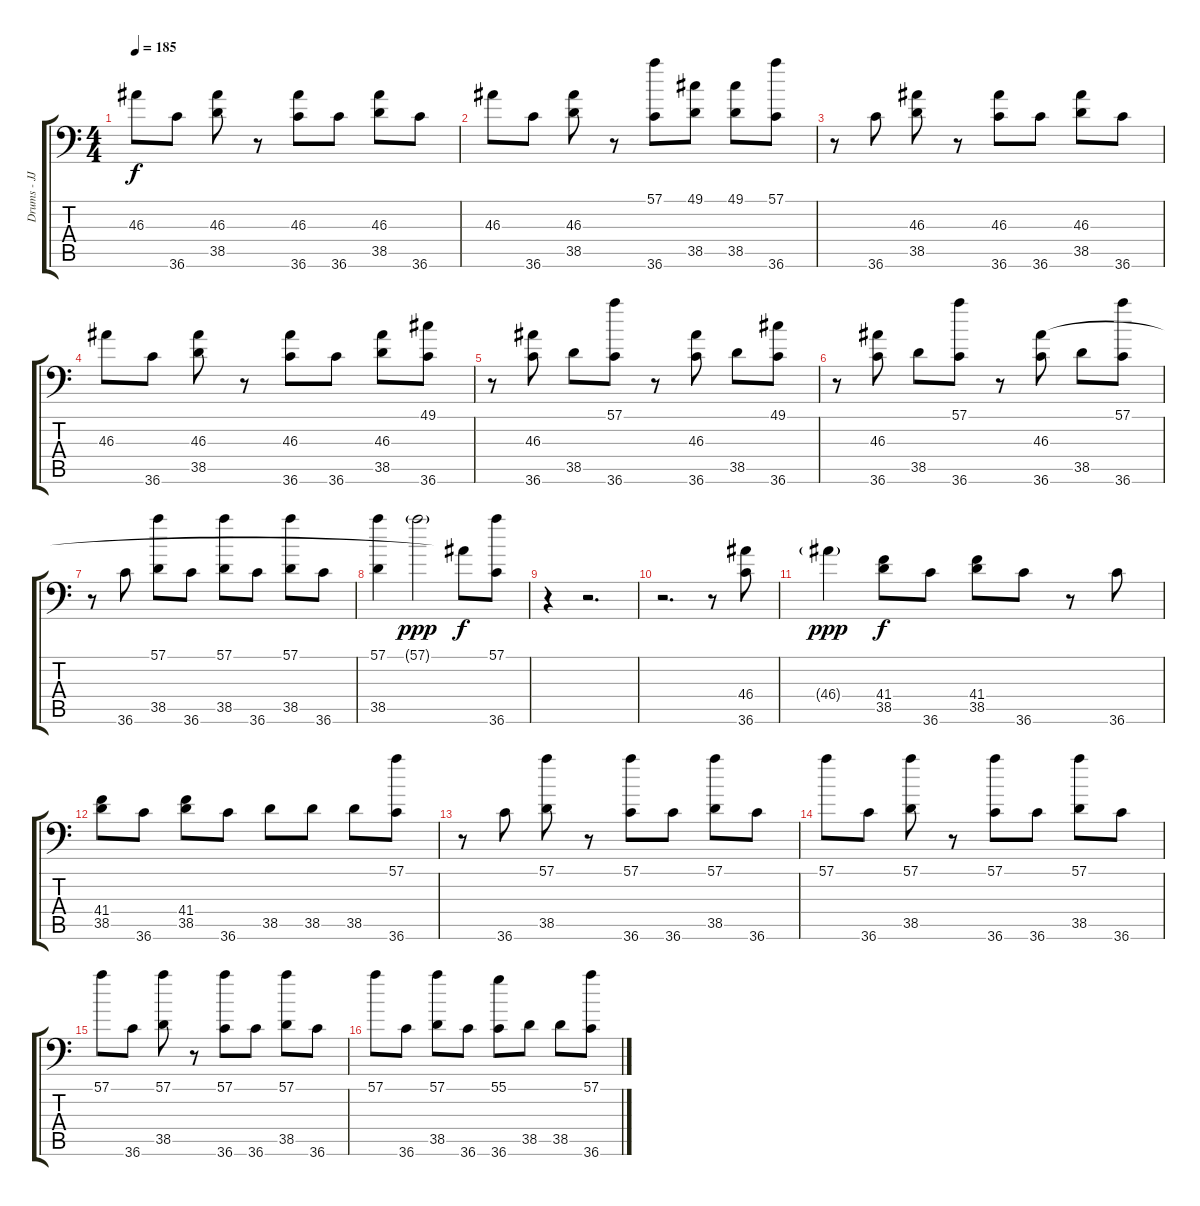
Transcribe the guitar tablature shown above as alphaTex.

\track ("Drums - JJ" "Drums - JJ") {instrument acousticgrandpiano}
\staff {score tabs}
\tuning (C-1 C-1 C-1 C-1 C-1 C-1) {hide}
\ts (4 4)
\tempo 185
\clef f4
\ks c
46.3.8{dy f} 36.6.8 (46.3 38.5).8 r.8 (46.3 36.6).8 36.6.8 (46.3 38.5).8 36.6.8 |
46.3.8 36.6.8 (46.3 38.5).8 r.8 (57.1 36.6).8 (49.1 38.5).8 (49.1 38.5).8 (57.1 36.6).8 |
r.8 36.6.8 (46.3 38.5).8 r.8 (46.3 36.6).8 36.6.8 (46.3 38.5).8 36.6.8 |
46.3.8 36.6.8 (46.3 38.5).8 r.8 (46.3 36.6).8 36.6.8 (46.3 38.5).8 (49.1 36.6).8 |
r.8 (46.3 36.6).8 38.5.8 (57.1 36.6).8 r.8 (46.3 36.6).8 38.5.8 (49.1 36.6).8 |
r.8 (46.3 36.6).8 38.5.8 (57.1 36.6).8 r.8 (46.3 36.6).8 38.5.8 (57.1 36.6).8 |
r.8 36.6.8 (57.1 38.5).8 36.6.8 (57.1 38.5).8 36.6.8 (57.1 38.5).8 36.6.8 |
(57.1 38.5).4 57.1{g}.2{dy ppp} 46.3{t}.8{dy f} (57.1 36.6).8 |
r.4 r.2{d} |
r.2{d} r.8 (46.4 36.6).8 |
46.4{g}.4{dy ppp} (41.4 38.5).8{dy f} 36.6.8 (41.4 38.5).8 36.6.8 r.8 36.6.8 |
(41.4 38.5).8 36.6.8 (41.4 38.5).8 36.6.8 38.5.8 38.5.8 38.5.8 (57.1 36.6).8 |
r.8 36.6.8 (57.1 38.5).8 r.8 (57.1 36.6).8 36.6.8 (57.1 38.5).8 36.6.8 |
57.1.8 36.6.8 (57.1 38.5).8 r.8 (57.1 36.6).8 36.6.8 (57.1 38.5).8 36.6.8 |
57.1.8 36.6.8 (57.1 38.5).8 r.8 (57.1 36.6).8 36.6.8 (57.1 38.5).8 36.6.8 |
57.1.8 36.6.8 (57.1 38.5).8 36.6.8 (55.1 36.6).8 38.5.8 38.5.8 (57.1 36.6).8
